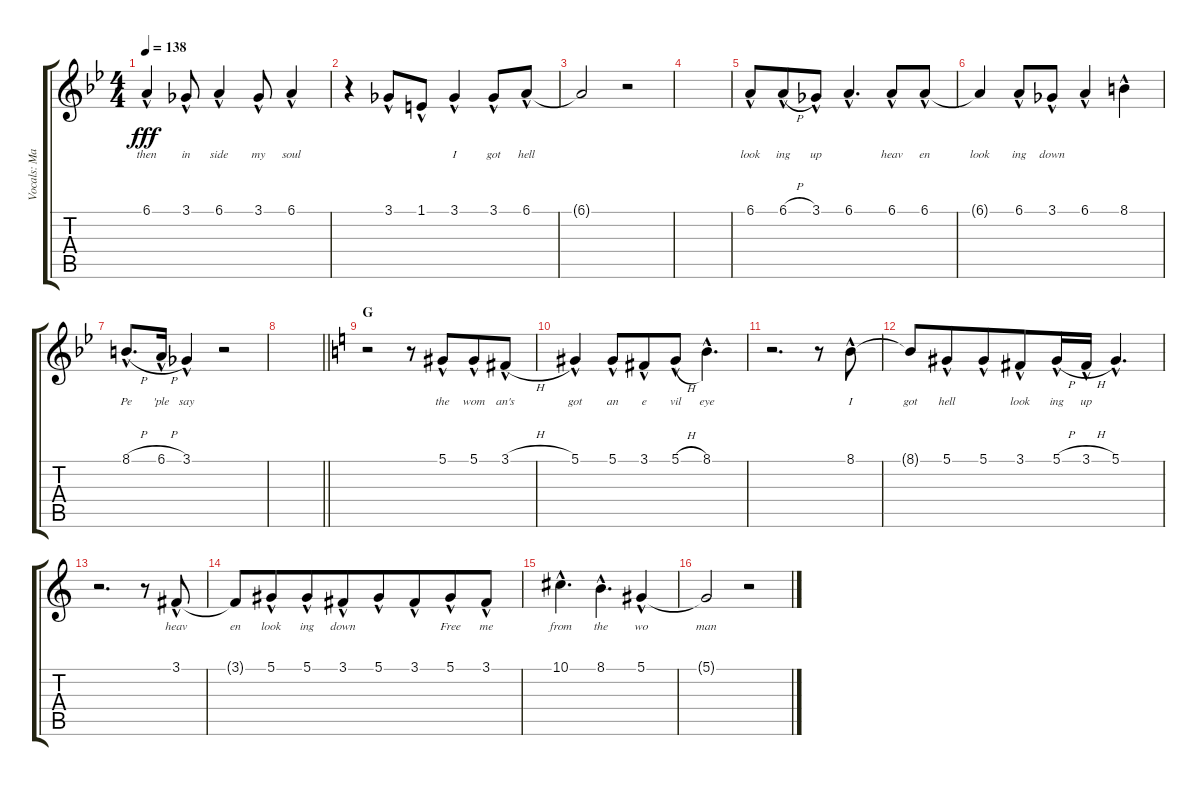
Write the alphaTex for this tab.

\track ("Vocals: Martin" "Vocals: Ma") {instrument lead2sawtooth}
\staff {score tabs}
\tuning (Eb4 Bb3 Gb3 Db3 Ab2 Eb2) {hide}
\ts (4 4)
\tempo 138
\clef g2
\ks bb
6.1{hac}.4{lyrics (0 "then") lyrics (1 "") lyrics (2 "") lyrics (3 "") lyrics (4 "") dy fff} 3.1{hac}.8{lyrics (0 "in") lyrics (1 "") lyrics (2 "") lyrics (3 "") lyrics (4 "")} 6.1{hac}.4{lyrics (0 "side") lyrics (1 "") lyrics (2 "") lyrics (3 "") lyrics (4 "")} 3.1{hac}.8{lyrics (0 "my") lyrics (1 "") lyrics (2 "") lyrics (3 "") lyrics (4 "")} 6.1{hac}.4{lyrics (0 "soul") lyrics (1 "") lyrics (2 "") lyrics (3 "") lyrics (4 "")} |
r.4 3.1{hac}.8{lyrics (0 "") lyrics (1 "") lyrics (2 "") lyrics (3 "") lyrics (4 "")} 1.1{hac}.8{lyrics (0 "") lyrics (1 "") lyrics (2 "") lyrics (3 "") lyrics (4 "")} 3.1{hac}.4{lyrics (0 "I") lyrics (1 "") lyrics (2 "") lyrics (3 "") lyrics (4 "")} 3.1{hac}.8{lyrics (0 "got") lyrics (1 "") lyrics (2 "") lyrics (3 "") lyrics (4 "")} 6.1{hac}.8{lyrics (0 "hell") lyrics (1 "") lyrics (2 "") lyrics (3 "") lyrics (4 "")} |
6.1{t}.2{lyrics (0 "") lyrics (1 "") lyrics (2 "") lyrics (3 "") lyrics (4 "")} r.2 |
|
6.1{hac}.8{lyrics (0 "look") lyrics (1 "") lyrics (2 "") lyrics (3 "") lyrics (4 "")} 6.1{h hac}.8{lyrics (0 "ing") lyrics (1 "") lyrics (2 "") lyrics (3 "") lyrics (4 "") beam merge} 3.1{hac}.8{lyrics (0 "up") lyrics (1 "") lyrics (2 "") lyrics (3 "") lyrics (4 "")} 6.1{hac}.4{d lyrics (0 "") lyrics (1 "") lyrics (2 "") lyrics (3 "") lyrics (4 "")} 6.1{hac}.8{lyrics (0 "heav") lyrics (1 "") lyrics (2 "") lyrics (3 "") lyrics (4 "")} 6.1{hac}.8{lyrics (0 "en") lyrics (1 "") lyrics (2 "") lyrics (3 "") lyrics (4 "")} |
6.1{t}.4{lyrics (0 "look") lyrics (1 "") lyrics (2 "") lyrics (3 "") lyrics (4 "")} 6.1{hac}.8{lyrics (0 "ing") lyrics (1 "") lyrics (2 "") lyrics (3 "") lyrics (4 "")} 3.1{hac}.8{lyrics (0 "down") lyrics (1 "") lyrics (2 "") lyrics (3 "") lyrics (4 "") beam merge} 6.1{hac}.4{lyrics (0 "") lyrics (1 "") lyrics (2 "") lyrics (3 "") lyrics (4 "")} 8.1{hac}.4{lyrics (0 "") lyrics (1 "") lyrics (2 "") lyrics (3 "") lyrics (4 "")} |
8.1{h hac}.8{d lyrics (0 "Pe") lyrics (1 "") lyrics (2 "") lyrics (3 "") lyrics (4 "")} 6.1{h hac}.16{lyrics (0 "'ple") lyrics (1 "") lyrics (2 "") lyrics (3 "") lyrics (4 "")} 3.1{hac}.4{lyrics (0 "say") lyrics (1 "") lyrics (2 "") lyrics (3 "") lyrics (4 "")} r.2 |
\barLineRight lightlight
|
\section ("" "G")
\ks c
r.2 r.8 5.1{hac}.8{lyrics (0 "the") lyrics (1 "") lyrics (2 "") lyrics (3 "") lyrics (4 "") beam merge} 5.1{hac}.8{lyrics (0 "wom") lyrics (1 "") lyrics (2 "") lyrics (3 "") lyrics (4 "")} 3.1{h hac}.8{lyrics (0 "an's") lyrics (1 "") lyrics (2 "") lyrics (3 "") lyrics (4 "")} |
5.1{hac}.4{lyrics (0 "got") lyrics (1 "") lyrics (2 "") lyrics (3 "") lyrics (4 "")} 5.1{hac}.8{lyrics (0 "an") lyrics (1 "") lyrics (2 "") lyrics (3 "") lyrics (4 "")} 3.1{hac}.8{lyrics (0 "e") lyrics (1 "") lyrics (2 "") lyrics (3 "") lyrics (4 "") beam merge} 5.1{h hac}.8{lyrics (0 "vil") lyrics (1 "") lyrics (2 "") lyrics (3 "") lyrics (4 "")} 8.1{hac}.4{d lyrics (0 "eye") lyrics (1 "") lyrics (2 "") lyrics (3 "") lyrics (4 "")} |
r.2{d} r.8 8.1{hac}.8{lyrics (0 "I") lyrics (1 "") lyrics (2 "") lyrics (3 "") lyrics (4 "")} |
8.1{t}.8{lyrics (0 "got") lyrics (1 "") lyrics (2 "") lyrics (3 "") lyrics (4 "")} 5.1{hac}.8{lyrics (0 "hell") lyrics (1 "") lyrics (2 "") lyrics (3 "") lyrics (4 "") beam merge} 5.1{hac}.8{lyrics (0 "") lyrics (1 "") lyrics (2 "") lyrics (3 "") lyrics (4 "")} 3.1{hac}.8{lyrics (0 "look") lyrics (1 "") lyrics (2 "") lyrics (3 "") lyrics (4 "") beam merge} 5.1{h hac}.16{lyrics (0 "ing") lyrics (1 "") lyrics (2 "") lyrics (3 "") lyrics (4 "")} 3.1{h hac}.16{lyrics (0 "up") lyrics (1 "") lyrics (2 "") lyrics (3 "") lyrics (4 "")} 5.1{hac}.4{d lyrics (0 "") lyrics (1 "") lyrics (2 "") lyrics (3 "") lyrics (4 "")} |
r.2{d} r.8 3.1{hac}.8{lyrics (0 "heav") lyrics (1 "") lyrics (2 "") lyrics (3 "") lyrics (4 "")} |
3.1{t}.8{lyrics (0 "en") lyrics (1 "") lyrics (2 "") lyrics (3 "") lyrics (4 "")} 5.1{hac}.8{lyrics (0 "look") lyrics (1 "") lyrics (2 "") lyrics (3 "") lyrics (4 "") beam merge} 5.1{hac}.8{lyrics (0 "ing") lyrics (1 "") lyrics (2 "") lyrics (3 "") lyrics (4 "")} 3.1{hac}.8{lyrics (0 "down") lyrics (1 "") lyrics (2 "") lyrics (3 "") lyrics (4 "") beam merge} 5.1{hac}.8{lyrics (0 "") lyrics (1 "") lyrics (2 "") lyrics (3 "") lyrics (4 "")} 3.1{hac}.8{lyrics (0 "") lyrics (1 "") lyrics (2 "") lyrics (3 "") lyrics (4 "") beam merge} 5.1{hac}.8{lyrics (0 "Free") lyrics (1 "") lyrics (2 "") lyrics (3 "") lyrics (4 "")} 3.1{hac}.8{lyrics (0 "me") lyrics (1 "") lyrics (2 "") lyrics (3 "") lyrics (4 "")} |
10.1{hac}.4{d lyrics (0 "from") lyrics (1 "") lyrics (2 "") lyrics (3 "") lyrics (4 "")} 8.1{hac}.4{d lyrics (0 "the") lyrics (1 "") lyrics (2 "") lyrics (3 "") lyrics (4 "")} 5.1{hac}.4{lyrics (0 "wo") lyrics (1 "") lyrics (2 "") lyrics (3 "") lyrics (4 "")} |
5.1{t}.2{lyrics (0 "man") lyrics (1 "") lyrics (2 "") lyrics (3 "") lyrics (4 "")} r.2
